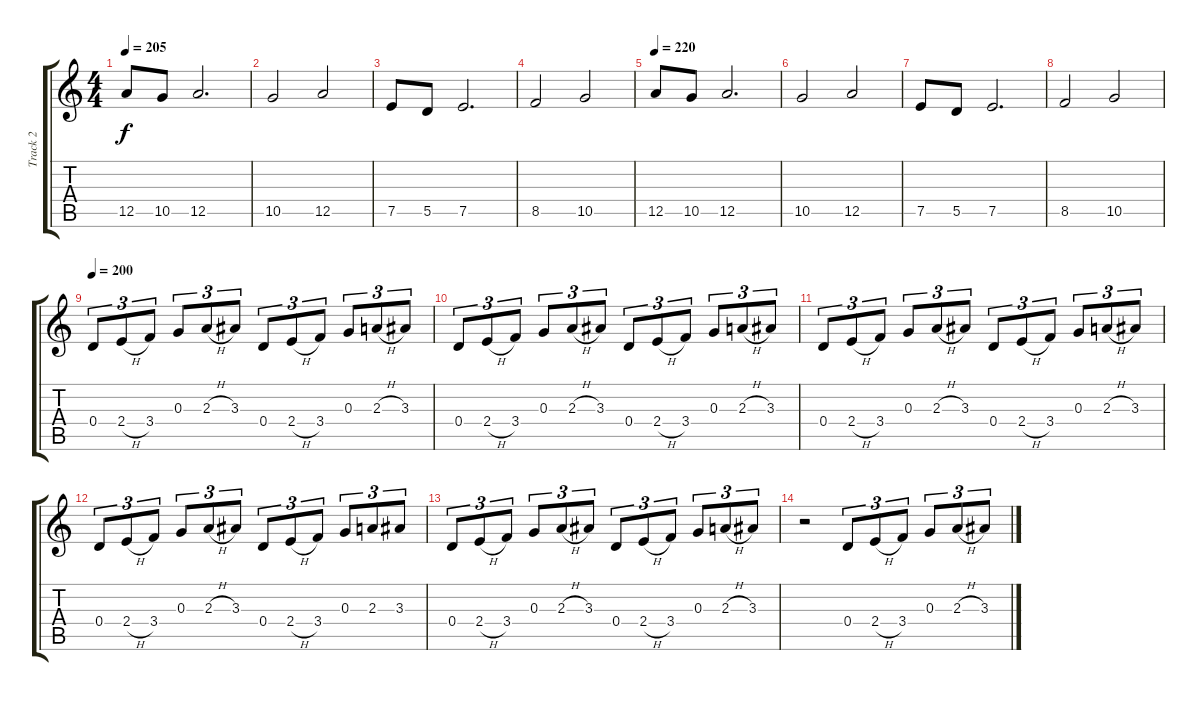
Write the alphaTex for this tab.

\track ("Track 2" "Track 2") {instrument distortionguitar}
\staff {score tabs}
\tuning (E4 B3 G3 D3 A2 D2) {hide}
\ts (4 4)
\tempo 205
\clef g2
\ks c
12.5.8{dy f} 10.5.8 12.5.2{d} |
10.5.2 12.5.2 |
7.5.8 5.5.8 7.5.2{d} |
8.5.2 10.5.2 |
\tempo 220
12.5.8 10.5.8 12.5.2{d} |
10.5.2 12.5.2 |
7.5.8 5.5.8 7.5.2{d} |
8.5.2 10.5.2 |
\tempo 200
0.4.8{tu (3 2)} 2.4{h}.8{tu (3 2)} 3.4.8{tu (3 2)} 0.3.8{tu (3 2)} 2.3{h}.8{tu (3 2)} 3.3.8{tu (3 2)} 0.4.8{tu (3 2)} 2.4{h}.8{tu (3 2)} 3.4.8{tu (3 2)} 0.3.8{tu (3 2)} 2.3{h}.8{tu (3 2)} 3.3.8{tu (3 2)} |
0.4.8{tu (3 2)} 2.4{h}.8{tu (3 2)} 3.4.8{tu (3 2)} 0.3.8{tu (3 2)} 2.3{h}.8{tu (3 2)} 3.3.8{tu (3 2)} 0.4.8{tu (3 2)} 2.4{h}.8{tu (3 2)} 3.4.8{tu (3 2)} 0.3.8{tu (3 2)} 2.3{h}.8{tu (3 2)} 3.3.8{tu (3 2)} |
0.4.8{tu (3 2)} 2.4{h}.8{tu (3 2)} 3.4.8{tu (3 2)} 0.3.8{tu (3 2)} 2.3{h}.8{tu (3 2)} 3.3.8{tu (3 2)} 0.4.8{tu (3 2)} 2.4{h}.8{tu (3 2)} 3.4.8{tu (3 2)} 0.3.8{tu (3 2)} 2.3{h}.8{tu (3 2)} 3.3.8{tu (3 2)} |
0.4.8{tu (3 2)} 2.4{h}.8{tu (3 2)} 3.4.8{tu (3 2)} 0.3.8{tu (3 2)} 2.3{h}.8{tu (3 2)} 3.3.8{tu (3 2)} 0.4.8{tu (3 2)} 2.4{h}.8{tu (3 2)} 3.4.8{tu (3 2)} 0.3.8{tu (3 2)} 2.3.8{tu (3 2)} 3.3.8{tu (3 2)} |
0.4.8{tu (3 2)} 2.4{h}.8{tu (3 2)} 3.4.8{tu (3 2)} 0.3.8{tu (3 2)} 2.3{h}.8{tu (3 2)} 3.3.8{tu (3 2)} 0.4.8{tu (3 2)} 2.4{h}.8{tu (3 2)} 3.4.8{tu (3 2)} 0.3.8{tu (3 2)} 2.3{h}.8{tu (3 2)} 3.3.8{tu (3 2)} |
r.2 0.4.8{tu (3 2)} 2.4{h}.8{tu (3 2)} 3.4.8{tu (3 2)} 0.3.8{tu (3 2)} 2.3{h}.8{tu (3 2)} 3.3.8{tu (3 2)}
